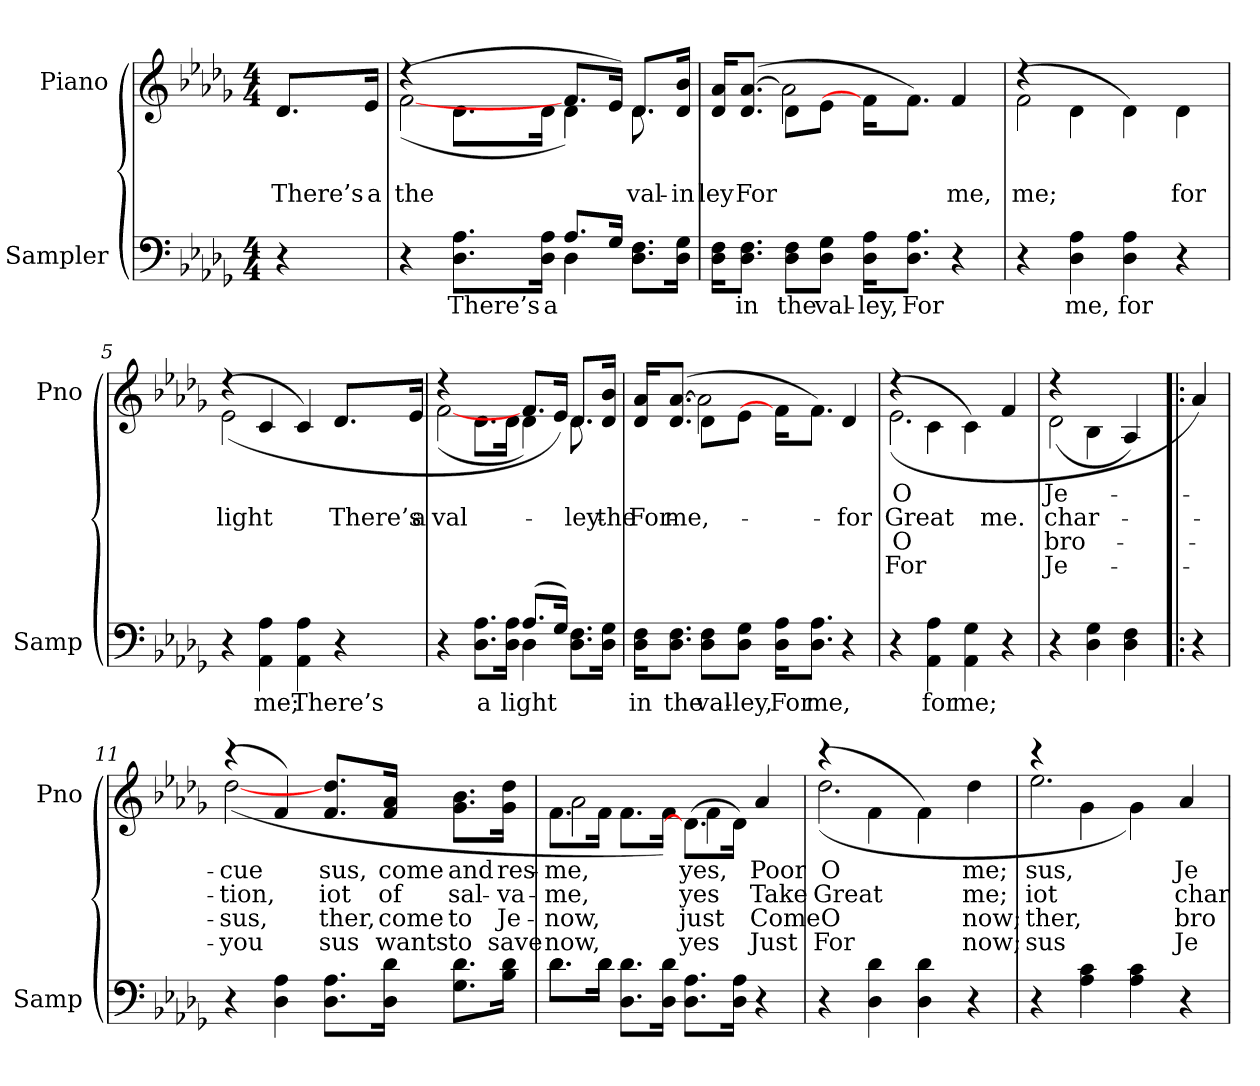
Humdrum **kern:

**kern	**text	**kern	**text	**text	**text	**text
*part2	*part2	*part1	*part1	*part1	*part1	*part1
*staff2	*staff2	*staff1	*staff1	*staff1	*staff1	*staff1
*I"Sampler	*	*I"Piano	*	*	*	*
*I'Samp	*	*I'Pno	*	*	*	*
*clefF4	*	*clefG2	*	*	*	*
*k[b-e-a-d-g-]	*	*k[b-e-a-d-g-]	*	*	*	*
*D-:	*	*D-:	*	*	*	*
*M4/4	*	*M4/4	*	*	*	*
=1	=1	=1	=1	=1	=1	=1
4r	.	8.d-/L	.	There’s	.	.
.	.	16e-/Jk	.	a	.	.
=2	=2	=2	=2	=2	=2	=2
*^	*	*^	*	*	*	*
4r	2ryy	.	(4r	([2f	.	the	.	.
8.D-\ 8.A-\L	.	There’s	8.d-\L	.	.	.	.	.
16D-\ 16A-\Jk	.	a	16d-\Jk	.	.	.	.	.
8.A-/L	4D-	.	8.f/L	4d-)	.	.	.	.
16G-/Jk	.	.	16e-/Jk)	.	.	.	.	.
8.D-\ 8.F\L	4ryy	.	8.d-/L	8.d-	.	val-	.	.
16D-\ 16G-\Jk	.	.	16d-/ 16b-/Jk	16ryy	.	in	.	.
*v	*v	*	*	*	*	*	*	*
=3	=3	=3	=3	=3	=3	=3	=3
16D-\ 16F\KL	.	16d-/ 16a-/KL	4ryy	.	-ley	.	.
8.D-\ 8.F\J	in	(8.d-/ [8.a-/J	.	.	For	.	.
8D-\ 8F\L	the	8d-\L	2a-]	.	.	.	.
8D-\ 8G-\J	val-	8e-\J	.	.	.	.	.
16D-\ 16A-\KL	-ley,	16f\KL]	.	.	.	.	.
8.D-\ 8.A-\J	For	8.f\J)	.	.	.	.	.
4r	.	4f	4ryy	.	me,	.	.
=4	=4	=4	=4	=4	=4	=4	=4
4r	.	(4r	2f	.	me;	.	.
4D- 4A-	me,	4d-\	.	.	.	.	.
4D- 4A-	for	4d-\)	2ryy	.	.	.	.
4r	.	4d-\	.	.	for	.	.
=5	=5	=5	=5	=5	=5	=5	=5
4r	.	(4r	(2e-	.	light	.	.
4AA- 4A-	me;	4c/	.	.	.	.	.
4AA- 4A-	There’s	4c/)	2ryy	.	.	.	.
4r	.	8.d-/L	.	.	There’s	.	.
.	.	16e-/Jk	.	.	a	.	.
=6	=6	=6	=6	=6	=6	=6	=6
*^	*	*	*	*	*	*	*
4r	2ryy	.	4r	([2f	.	val-	.	.
8.D-\ 8.A-\L	.	a	8.d-\L	.	.	.	.	.
16D-\ 16A-\Jk	.	light	16d-\Jk	.	.	.	.	.
(8.A-/L	4D-	.	8.f/L	4d-)	.	.	.	.
16G-/Jk)	.	.	16e-/Jk)	.	.	.	.	.
8.D-\ 8.F\L	4ryy	.	8.d-/L	8.d-	.	-ley	.	.
16D-\ 16G-\Jk	.	.	16d-/ 16b-/Jk	16ryy	.	the	.	.
*v	*v	*	*	*	*	*	*	*
=7	=7	=7	=7	=7	=7	=7	=7
16D-\ 16F\KL	in	16d-/ 16a-/KL	4ryy	.	For	.	.
8.D-\ 8.F\J	the	(8.d-/ [8.a-/J	.	.	me,	.	.
8D-\ 8F\L	val-	8d-\L	2a-]	.	.	.	.
8D-\ 8G-\J	-ley,	8e-\J	.	.	.	.	.
16D-\ 16A-\KL	For	16f\KL]	.	.	.	.	.
8.D-\ 8.A-\J	me,	8.f\J)	.	.	.	.	.
4r	.	4d-	4ryy	.	for	.	.
=8	=8	=8	=8	=8	=8	=8	=8
4r	.	(4r	(2.e-	O	Great	O	For
4AA- 4A-	for	4c\	.	.	.	.	.
4AA- 4G-	me;	4c\)	.	.	.	.	.
4r	.	4f	4ryy	.	me.	.	.
=9	=9	=9	=9	=9	=9	=9	=9
4r	.	4r	(2d-	Je-	char-	bro-	Je-
4D- 4G-	.	4B-\	.	.	.	.	.
4D- 4F	.	4A-)	4ryy	.	.	.	.
*	*	*v	*v	*	*	*	*
=10!|:	=10!|:	=10!|:	=10!|:	=10!|:	=10!|:	=10!|:
4r	.	4a-)	.	.	.	.
=11	=11	=11	=11	=11	=11	=11
*	*	*^	*	*	*	*
4r	.	(4r	([2dd-	-cue	-tion,	-sus,	you
4D- 4A-	.	4f/)	.	.	.	.	.
8.D-\ 8.A-\L	.	8.f/ 8.dd-/L	2ryy	-sus,	-iot	-ther,	-sus
16D-\ 16d-\Jk	.	16f/ 16a-/Jk	.	come	of	come	wants
8.G-\ 8.d-\L	.	8.g-\ 8.b-\L	.	and	sal-	to	to
16B-\ 16d-\Jk	.	16g-\ 16dd-\Jk	.	res-	-va-	Je-	save
=12	=12	=12	=12	=12	=12	=12	=12
*^	*	*	*	*	*	*	*
8.d-\L	8.d-\L	.	8.f\L	2a-	me,	me,	now,	now,
16d-\Jk	16d-\Jk	.	16f\Jk	.	.	.	.	.
8.D-\ 8.d-\L	2.ryy	.	8.f\L	.	.	.	.	.
16D-\ 16d-\Jk	.	.	16f\Jk)	.	.	.	.	.
8.D-\ 8.A-\L	.	.	(8.d-\L]	4f	yes,	yes	just	yes
16D-\ 16A-\Jk	.	.	16d-\Jk)	.	.	.	.	.
4r	.	.	4a-	4ryy	Poor	Take	Come	Just
*v	*v	*	*	*	*	*	*	*
=13	=13	=13	=13	=13	=13	=13	=13
4r	.	(4r	(2.dd-	O	Great	O	For
4D- 4d-	.	4f\	.	.	.	.	.
4D- 4d-	.	4f\)	.	.	.	.	.
4r	.	4dd-	4ryy	me;	me;	now;	now;
=14	=14	=14	=14	=14	=14	=14	=14
4r	.	4r	2.ee-	-sus,	-iot	-ther,	-sus
4A- 4c	.	4g-\	.	.	.	.	.
4A- 4c	.	4g-\)	.	.	.	.	.
4r	.	4a-	4ryy	Je-	char-	bro-	Je-
*	*	*v	*v	*	*	*	*
=	=	=	=	=	=	=
*-	*-	*-	*-	*-	*-	*-
